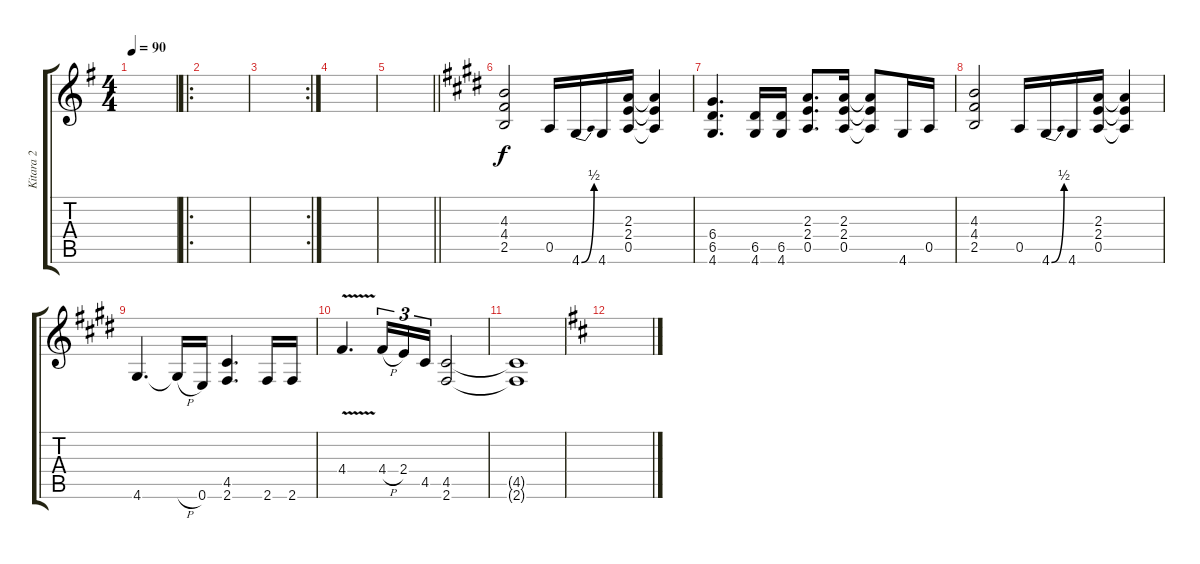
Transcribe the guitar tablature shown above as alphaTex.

\track ("Kitara 2" "Kitara 2") {instrument distortionguitar}
\staff {score tabs}
\tuning (E4 B3 G3 D3 A2 E2) {hide}
\ts (4 4)
\tempo 90
\clef g2
\ks g
|
\ro
|
\rc 2
|
|
\barLineRight lightlight
|
\ks e
(4.3 4.4 2.5).2 0.5.16 4.6{be (bend 0 0 60 2)}.16 4.6.16 (2.3 2.4 0.5).16 (2.3{t} 2.4{t} 0.5{t}).4 |
(6.4 6.5 4.6).4{d} (6.5 4.6).16 (6.5 4.6).16 (2.3 2.4 0.5).8{d} (2.3 2.4 0.5).16 (2.3{t} 2.4{t} 0.5{t}).8 4.6.16 0.5.16 |
(4.3 4.4 2.5).2 0.5.16 4.6{be (bend 0 0 60 2)}.16 4.6.16 (2.3 2.4 0.5).16 (2.3{t} 2.4{t} 0.5{t}).4 |
4.6.4{d} 4.6{h t}.16 0.6.16 (4.5 2.6).4{d} 2.6.16 2.6.16 |
4.4{v}.4{d} 4.4{h}.16{tu (3 2)} 2.4.16{tu (3 2)} 4.5.16{tu (3 2)} (4.5 2.6).2 |
(4.5{t} 2.6{t}).1 |
\ks d
